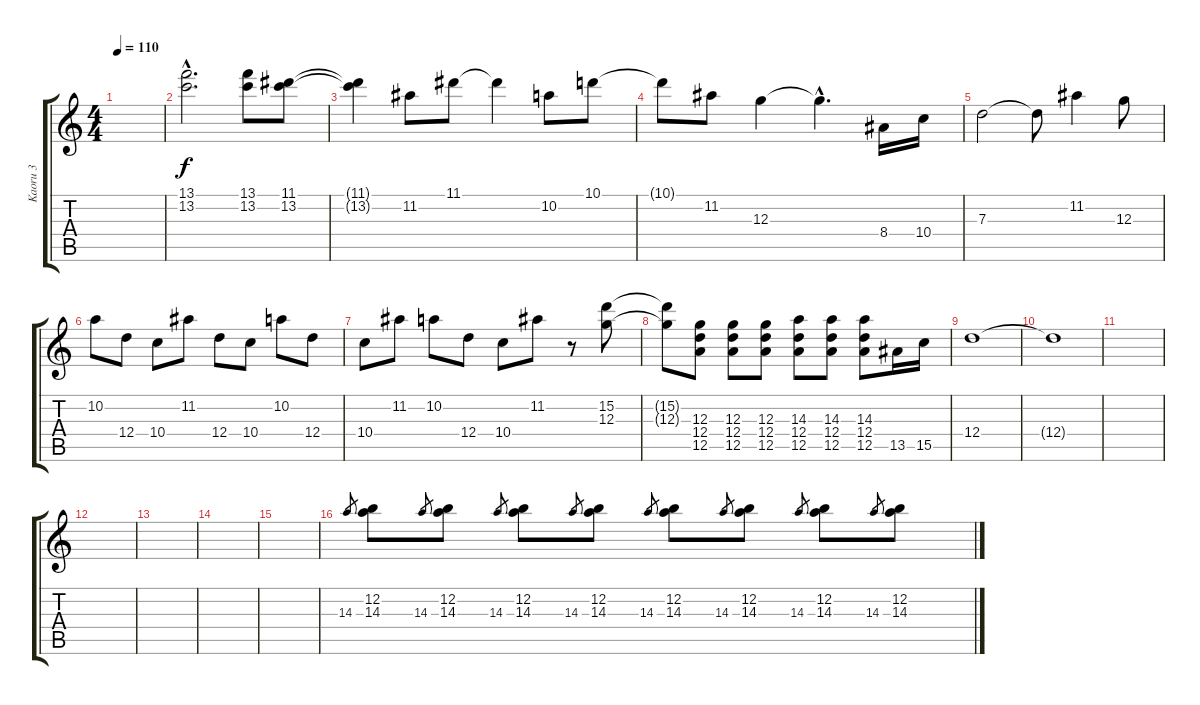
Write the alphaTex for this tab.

\track ("Kaoru 3" "Kaoru 3") {instrument distortionguitar}
\staff {score tabs}
\tuning (E4 B3 G3 D3 A2 E2) {hide}
\ts (4 4)
\tempo 110
\clef g2
\ks c
|
(13.1{hac} 13.2{hac}).2{d} (13.1 13.2).8 (11.1 13.2).8 |
(11.1{t} 13.2{t}).4 11.2.8 11.1.8 11.1{t}.4 10.2.8 10.1.8 |
10.1{t}.8 11.2.8 12.3.4 12.3{hac t}.4{d} 8.4.16 10.4.16 |
7.3.2 7.3{t}.8 11.2.4 12.3.8 |
10.2.8 12.4.8 10.4.8 11.2.8 12.4.8 10.4.8 10.2.8 12.4.8 |
10.4.8 11.2.8 10.2.8 12.4.8 10.4.8 11.2.8 r.8 (15.2 12.3).8 |
(15.2{t} 12.3{t}).8 (12.3 12.4 12.5).8 (12.3 12.4 12.5).8 (12.3 12.4 12.5).8 (14.3 12.4 12.5).8 (14.3 12.4 12.5).8 (14.3 12.4 12.5).8 13.5.16 15.5.16 |
12.4.1 |
12.4{t}.1 |
|
|
|
|
|
14.3.8{gr} (12.2 14.3).8{volume 13} 14.3.8{gr} (12.2 14.3).8 14.3.8{gr} (12.2 14.3).8 14.3.8{gr} (12.2 14.3).8 14.3.8{gr} (12.2 14.3).8 14.3.8{gr} (12.2 14.3).8 14.3.8{gr} (12.2 14.3).8 14.3.8{gr} (12.2 14.3).8
